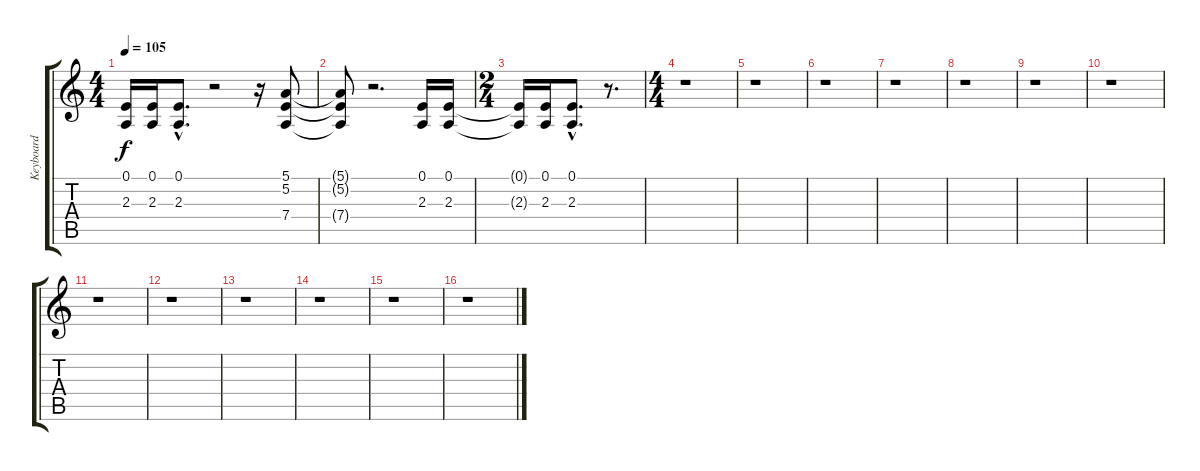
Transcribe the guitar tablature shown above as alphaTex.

\track ("Keyboard" "Keyboard") {instrument pad7halo}
\staff {score tabs}
\tuning (E4 B3 G3 D3 A2 E2) {hide}
\ts (4 4)
\tempo 105
\clef g2
\ks c
(0.1{t} 2.3{t}).16{dy f} (0.1 2.3).16 (0.1{hac} 2.3{hac}).8{d} r.2 r.16 (5.1 5.2 7.4).8 |
(5.1{t} 5.2{t} 7.4{t}).8 r.2{d} (0.1 2.3).16 (0.1 2.3).16 |
\ts (2 4)
(0.1{t} 2.3{t}).16 (0.1 2.3).16 (0.1{hac} 2.3{hac}).8{d} r.8{d} |
\ts (4 4)
r.1 |
r.1 |
r.1 |
r.1 |
r.1 |
r.1 |
r.1 |
r.1 |
r.1 |
r.1 |
r.1 |
r.1 |
r.1
